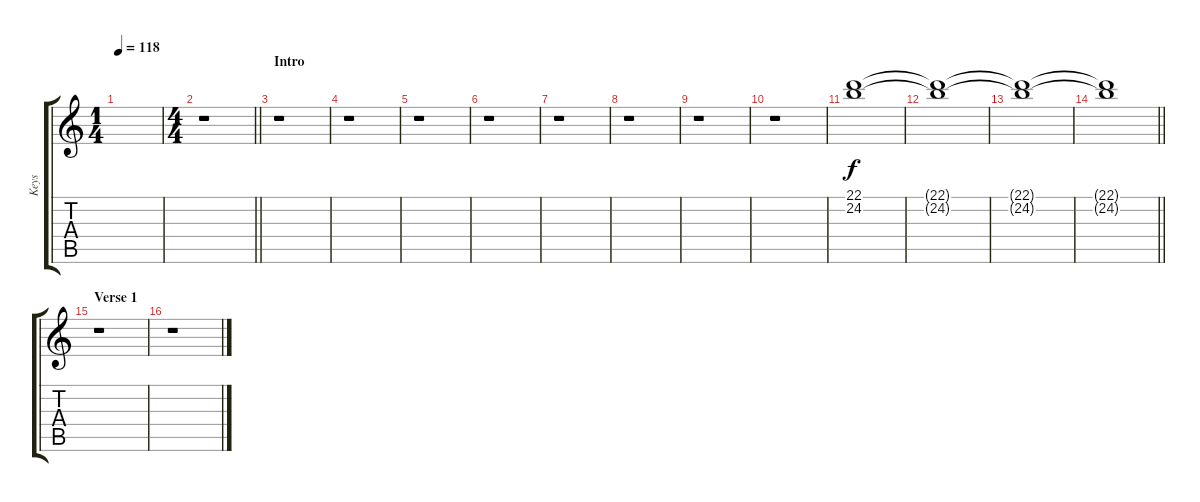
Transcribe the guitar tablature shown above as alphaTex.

\track ("Keys" "Keys") {instrument rockorgan}
\staff {score tabs}
\tuning (E4 B3 G3 D3 A2 E2) {hide}
\ts (1 4)
\tempo 118
\clef g2
\ks c
|
\ts (4 4)
\barLineRight lightlight
r.1 |
\section ("" "Intro")
r.1 |
r.1 |
r.1 |
r.1 |
r.1 |
r.1 |
r.1 |
r.1 |
(22.1 24.2).1 |
(22.1{t} 24.2{t}).1{dy f} |
(22.1{t} 24.2{t}).1 |
\barLineRight lightlight
(22.1{t} 24.2{t}).1 |
\section ("" "Verse 1")
r.1 |
r.1
